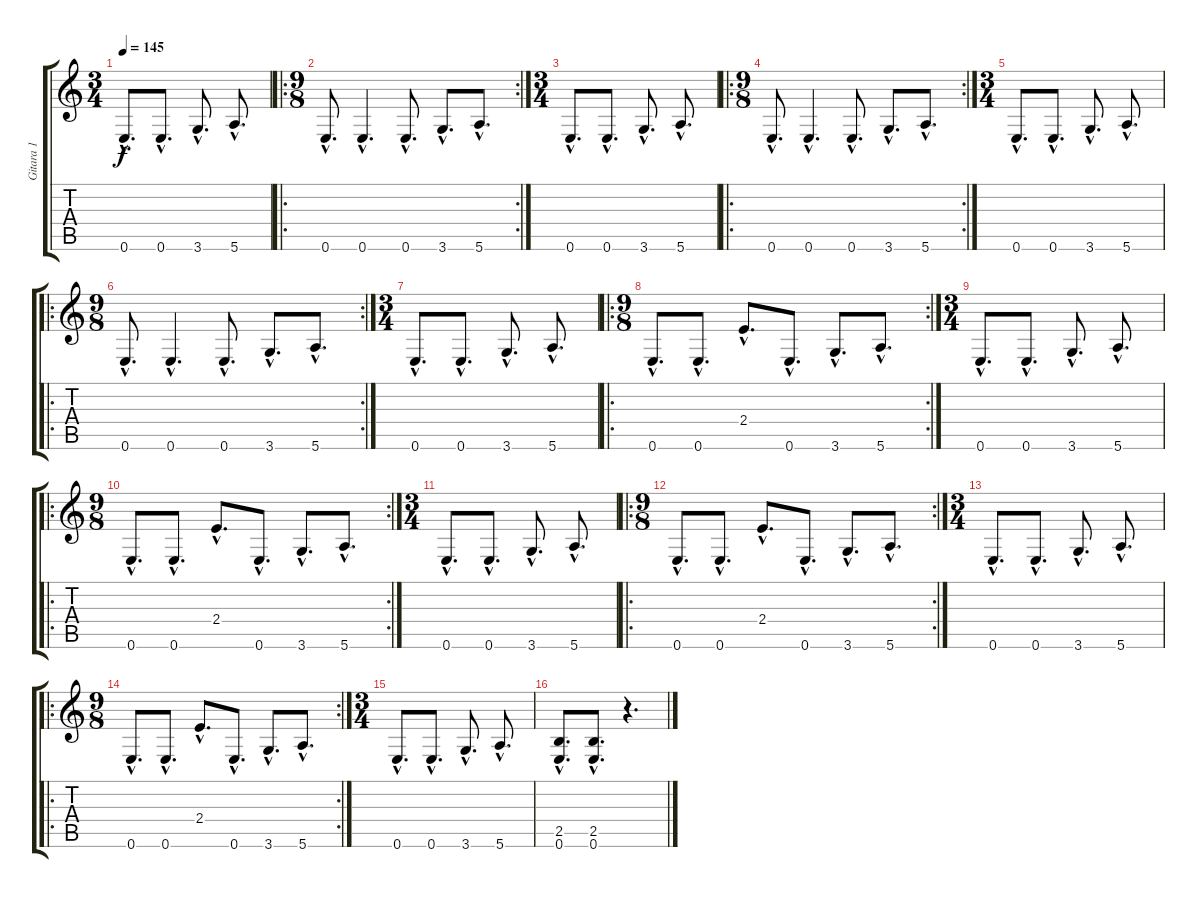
\track ("Gitara 1" "Gitara 1") {instrument overdrivenguitar}
\staff {score tabs}
\tuning (E4 B3 G3 D3 A2 E2) {hide}
\ts (3 4)
\tempo 145
\clef g2
\ks c
0.6{hac}.8{d dy f} 0.6{hac}.8{d} 3.6{hac}.8{d} 5.6{hac}.8{d} |
\ro
\rc 2
\ts (9 8)
0.6{hac}.8{d} 0.6{hac}.4{d} 0.6{hac}.8{d} 3.6{hac}.8{d} 5.6{hac}.8{d} |
\ts (3 4)
0.6{hac}.8{d} 0.6{hac}.8{d} 3.6{hac}.8{d} 5.6{hac}.8{d} |
\ro
\rc 2
\ts (9 8)
0.6{hac}.8{d} 0.6{hac}.4{d} 0.6{hac}.8{d} 3.6{hac}.8{d} 5.6{hac}.8{d} |
\ts (3 4)
0.6{hac}.8{d} 0.6{hac}.8{d} 3.6{hac}.8{d} 5.6{hac}.8{d} |
\ro
\rc 2
\ts (9 8)
0.6{hac}.8{d} 0.6{hac}.4{d} 0.6{hac}.8{d} 3.6{hac}.8{d} 5.6{hac}.8{d} |
\ts (3 4)
0.6{hac}.8{d} 0.6{hac}.8{d} 3.6{hac}.8{d} 5.6{hac}.8{d} |
\ro
\rc 2
\ts (9 8)
0.6{hac}.8{d} 0.6{hac}.8{d} 2.4{hac}.8{d} 0.6{hac}.8{d} 3.6{hac}.8{d} 5.6{hac}.8{d} |
\ts (3 4)
0.6{hac}.8{d} 0.6{hac}.8{d} 3.6{hac}.8{d} 5.6{hac}.8{d} |
\ro
\rc 2
\ts (9 8)
0.6{hac}.8{d} 0.6{hac}.8{d} 2.4{hac}.8{d} 0.6{hac}.8{d} 3.6{hac}.8{d} 5.6{hac}.8{d} |
\ts (3 4)
0.6{hac}.8{d} 0.6{hac}.8{d} 3.6{hac}.8{d} 5.6{hac}.8{d} |
\ro
\rc 2
\ts (9 8)
0.6{hac}.8{d} 0.6{hac}.8{d} 2.4{hac}.8{d} 0.6{hac}.8{d} 3.6{hac}.8{d} 5.6{hac}.8{d} |
\ts (3 4)
0.6{hac}.8{d} 0.6{hac}.8{d} 3.6{hac}.8{d} 5.6{hac}.8{d} |
\ro
\rc 2
\ts (9 8)
0.6{hac}.8{d} 0.6{hac}.8{d} 2.4{hac}.8{d} 0.6{hac}.8{d} 3.6{hac}.8{d} 5.6{hac}.8{d} |
\ts (3 4)
0.6{hac}.8{d} 0.6{hac}.8{d} 3.6{hac}.8{d} 5.6{hac}.8{d} |
(2.5{hac} 0.6{hac}).8{d} (2.5{hac} 0.6{hac}).8{d} r.4{d}
